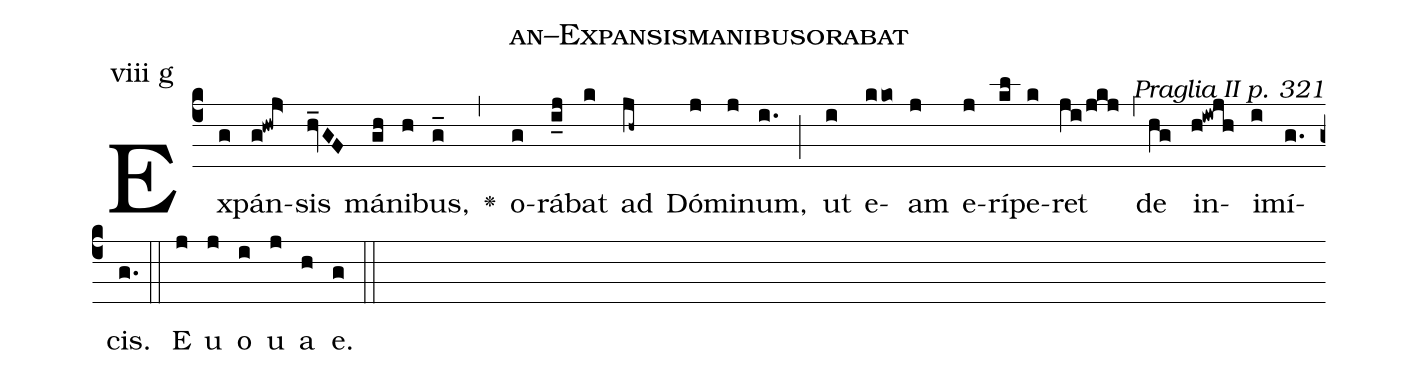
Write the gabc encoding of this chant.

name: an--Expansismanibusorabat;
commentary: Praglia II p. 321;
annotation: viii g;
%%
(c4) Ex(g)pán(g!hwj>)sis(hv_GF) má(gh)ni(h)bus,(g_) <v>\greheightstar</v>(,) o(g)rá(i_j)bat(k) ad(jh~) Dó(j)mi(j)num,(i.) (;) ut(i) e(kko)am(j) e(j)rí(kl)pe(k)ret(ji/jkj) (,) de(hg) in(h!iwjh)i(i)mí(g.)cis.(g.) (::) E(j) u(j) o(i) u(j) a(h) e.(g) (::)
